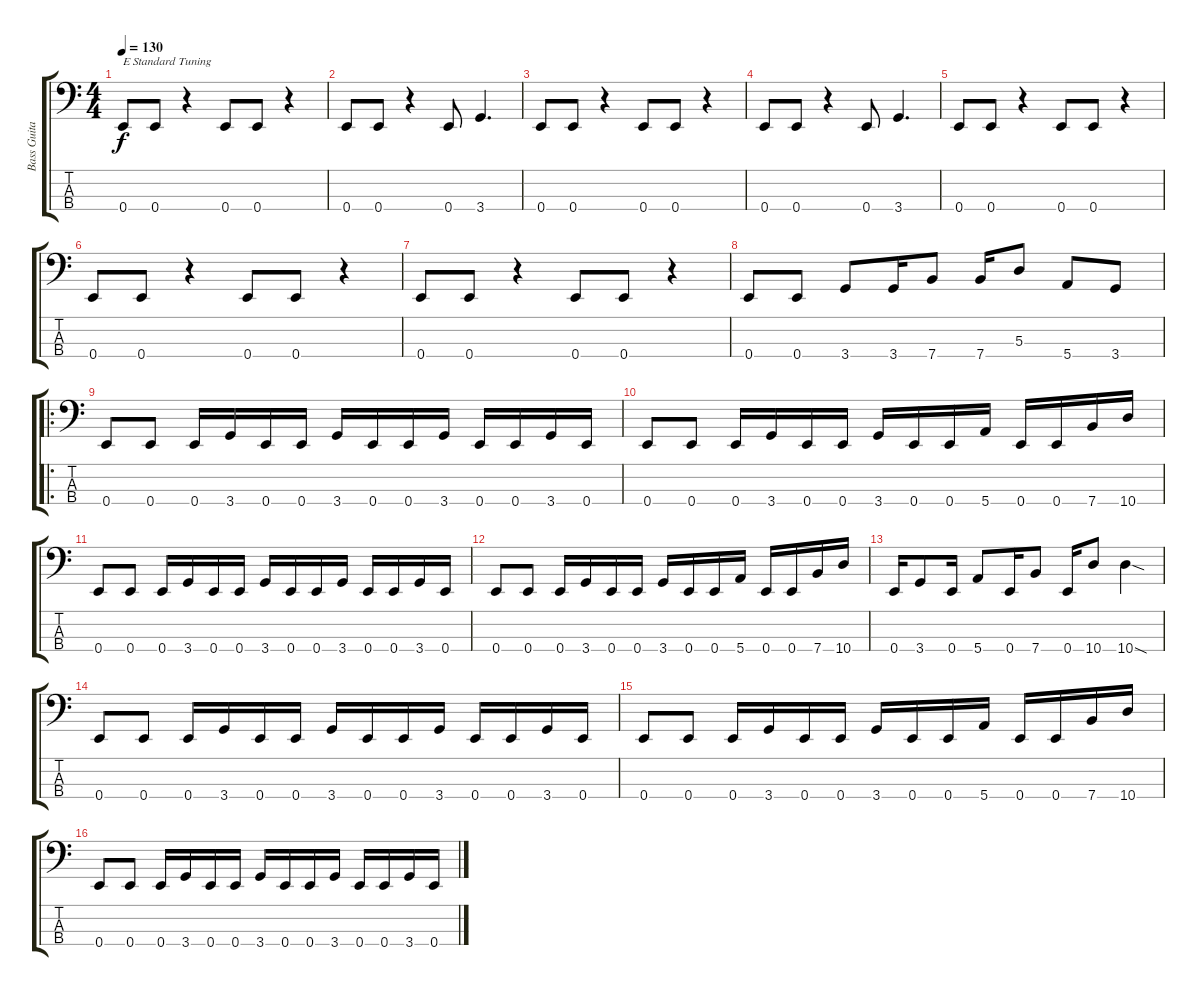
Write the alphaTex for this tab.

\track ("Bass Guitar" "Bass Guita") {instrument electricbasspick}
\staff {score tabs}
\tuning (G2 D2 A1 E1) {hide}
\ts (4 4)
\tempo 130
\clef f4
\ks c
0.4.8{txt "E Standard Tuning" dy f instrument electricbasspick} 0.4.8 r.4 0.4.8 0.4.8 r.4 |
0.4.8 0.4.8 r.4 0.4.8 3.4.4{d} |
0.4.8 0.4.8 r.4 0.4.8 0.4.8 r.4 |
0.4.8 0.4.8 r.4 0.4.8 3.4.4{d} |
0.4.8 0.4.8 r.4 0.4.8 0.4.8 r.4 |
0.4.8 0.4.8 r.4 0.4.8 0.4.8 r.4 |
0.4.8 0.4.8 r.4 0.4.8 0.4.8 r.4 |
0.4.8 0.4.8 3.4.8 3.4.16 7.4.8 7.4.16 5.3.8 5.4.8 3.4.8 |
\ro
0.4.8 0.4.8 0.4.16 3.4.16 0.4.16 0.4.16 3.4.16 0.4.16 0.4.16 3.4.16 0.4.16 0.4.16 3.4.16 0.4.16 |
0.4.8 0.4.8 0.4.16 3.4.16 0.4.16 0.4.16 3.4.16 0.4.16 0.4.16 5.4.16 0.4.16 0.4.16 7.4.16 10.4.16 |
0.4.8 0.4.8 0.4.16 3.4.16 0.4.16 0.4.16 3.4.16 0.4.16 0.4.16 3.4.16 0.4.16 0.4.16 3.4.16 0.4.16 |
0.4.8 0.4.8 0.4.16 3.4.16 0.4.16 0.4.16 3.4.16 0.4.16 0.4.16 5.4.16 0.4.16 0.4.16 7.4.16 10.4.16 |
0.4.16 3.4.8 0.4.16 5.4.8 0.4.16 7.4.8 0.4.16 10.4.8 10.4{sod}.4 |
0.4.8 0.4.8 0.4.16 3.4.16 0.4.16 0.4.16 3.4.16 0.4.16 0.4.16 3.4.16 0.4.16 0.4.16 3.4.16 0.4.16 |
0.4.8 0.4.8 0.4.16 3.4.16 0.4.16 0.4.16 3.4.16 0.4.16 0.4.16 5.4.16 0.4.16 0.4.16 7.4.16 10.4.16 |
0.4.8 0.4.8 0.4.16 3.4.16 0.4.16 0.4.16 3.4.16 0.4.16 0.4.16 3.4.16 0.4.16 0.4.16 3.4.16 0.4.16
